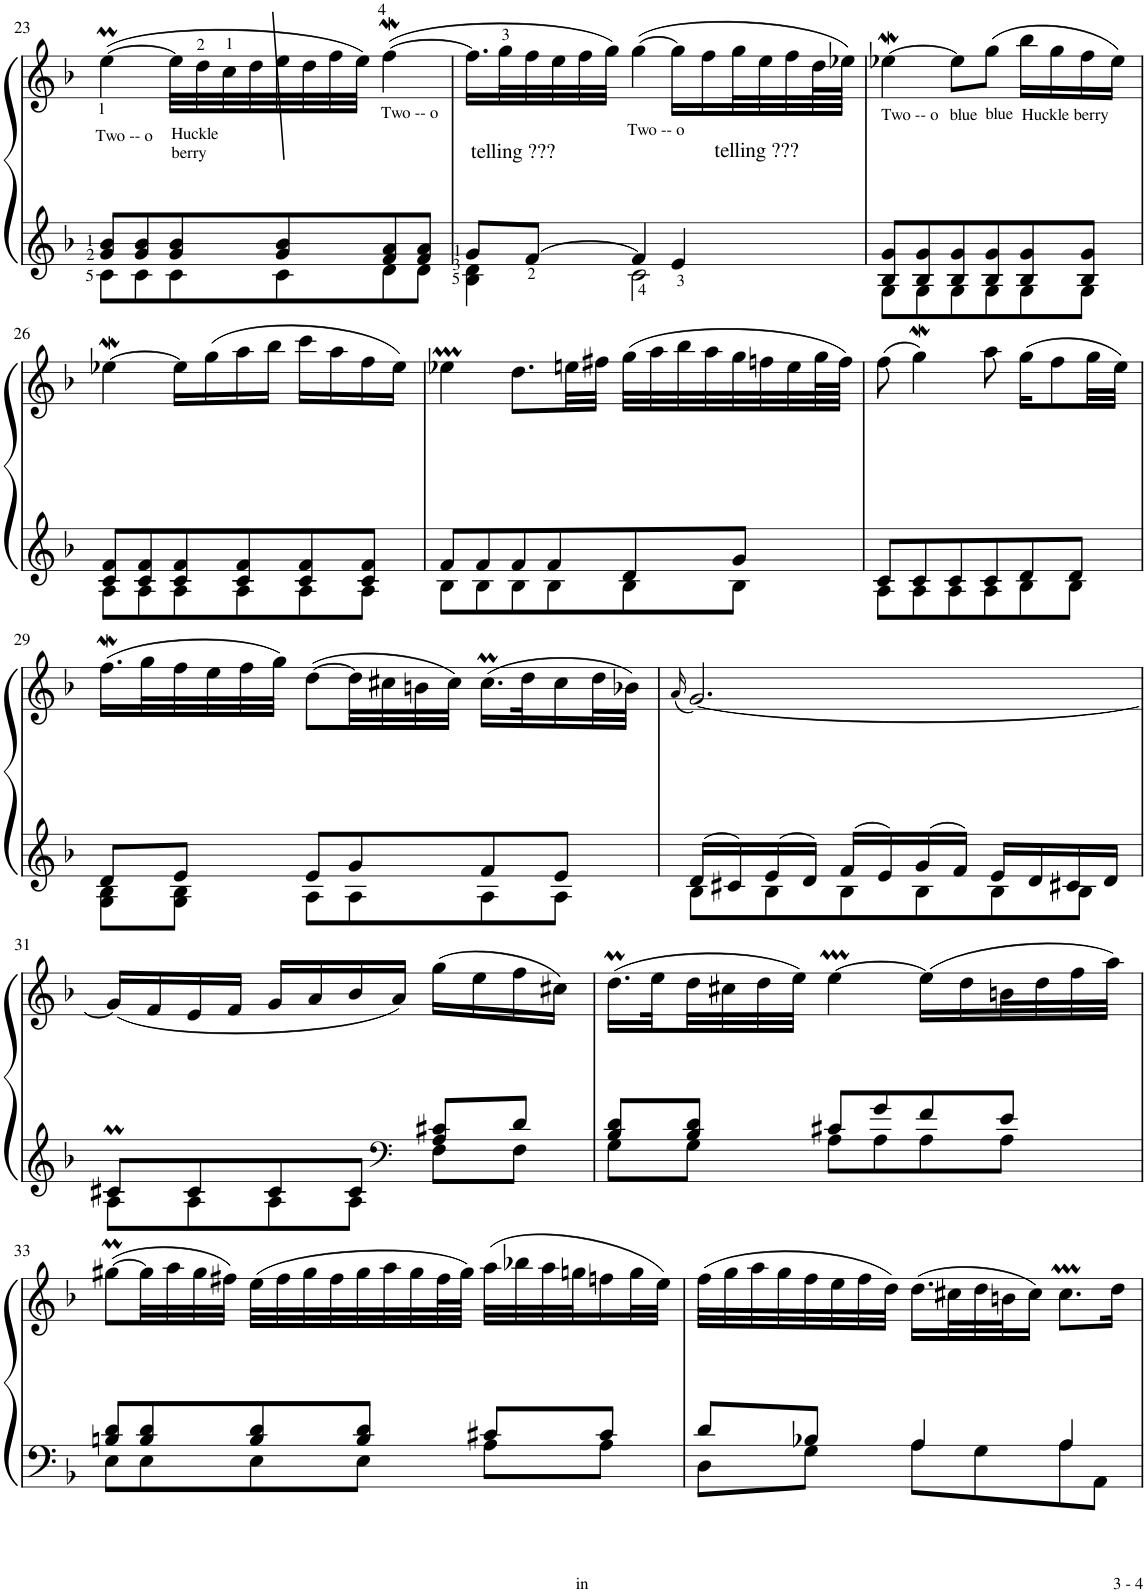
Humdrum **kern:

**kern	**kern
*part1	*part1
*staff2	*staff1
*I"Piano	*
*I'Pno	*
!!LO:PB:g=z
*clefG2	*clefG2
*k[b-]	*k[b-]
*M3/4	*M3/4
=23	=23
*^	*
!	!	!LO:TX:b:t=Two -- o
8g/ 8b-/L	8c\L	([4eem<\
8g/ 8b-/	8c\	.
!	!	!LO:TX:b:t=Huckle
!	!	!LO:TX:b:t=berry
8g/ 8b-/	8c\	32ee\LLL]
.	.	32dd<\
.	.	32cc<\
.	.	32dd\
8g/ 8b-/	8c\	32ee\
.	.	32dd\
.	.	32ff\
.	.	32ee\JJJ)
!	!	!LO:TX:b:t=Two -- o
8f/ 8a/	8d\	([4ffw<\
8f/ 8a/J	8d\J	.
=24	=24	=24
!	!	!LO:TX:b:t=telling ???
8g/L	4B-\ 4d\	16.ff\LL]
.	.	32gg\L
[8f/J	.	32ff\
.	.	32ee\
.	.	32ff\
.	.	32gg\JJJ)
!	!	!LO:TX:b:t=Two -- o
4f/]	2c\	([4gg\
!	!	!LO:TX:b:t=telling ???
4e/	.	16gg\LL]
.	.	16ff\
.	.	32gg\L
.	.	32ee\
.	.	32ff\
.	.	64dd\L
.	.	64ee-X\JJJJ)
=25	=25	=25
!	!	!LO:TX:b:t=Two -- o
8B-/ 8g/L	8G\L	[4ee-Xw\
8B-/ 8g/	8G\	.
!	!	!LO:TX:b:t=blue
8B-/ 8g/	8G\	8ee-\L]
!	!	!LO:TX:b:t=blue
8B-/ 8g/	8G\	(8gg\J
!	!	!LO:TX:b:t=Huckle berry
8B-/ 8g/	8G\	16bb-\LL
.	.	16gg\
8B-/ 8g/J	8G\J	16ff\
.	.	16ee-\JJ)
!!LO:LB:g=z
=26	=26	=26
8c/ 8f/L	8A\L	[4ee-Xw\
8c/ 8f/	8A\	.
8c/ 8f/	8A\	16ee-\LL]
.	.	(16gg\
8c/ 8f/	8A\	16aa\
.	.	16bb-\JJ
8c/ 8f/	8A\	16ccc\LL
.	.	16aa\
8c/ 8f/J	8A\J	16ff\
.	.	16ee-\JJ)
=27	=27	=27
8f/L	8B-\L	4ee-XM\
8f/	8B-\	.
8f/	8B-\	8.dd\L
8f/	8B-\	.
.	.	32een\LL
.	.	32ff#X\JJJ
8d/	8B-\	(32gg\LLL
.	.	32aa\
.	.	32bb-\
.	.	32aa\
8g/J	8B-\J	32gg\
.	.	32ffn\
.	.	32ee\
.	.	64gg\L
.	.	64ff\JJJJ)
=28	=28	=28
8c/L	8A\L	(8ff\
8c/	8A\	4ggW\)
8c/	8A\	.
8c/	8A\	8aa\
8d/	8B-\	(16gg\KL
.	.	8ff\
8d/J	8B-\J	.
.	.	32gg\LL
.	.	32ee\JJJ)
!!LO:LB:g=z
=29	=29	=29
8d/L	8G\ 8B-\L	(16.ffw\LL
.	.	32gg\L
8e/J	8G\ 8B-\J	32ff\
.	.	32ee\
.	.	32ff\
.	.	32gg\JJJ)
8e/L	8A\L	([8dd\L
8g/	8A\	32dd\LL]
.	.	32cc#X\
.	.	32bn\
.	.	32cc#\JJJ)
8f/	8A\	(16.cc#m\LL
.	.	32dd\K
8e/J	8A\J	16cc#\
.	.	32dd\L
.	.	32b-X\JJJ)
=30	=30	=30
.	.	(16qa/
16d/LL	8B-\L	[2.g/)
16c#X/	.	.
16e/	8B-\	.
16d/JJ	.	.
16f/LL	8B-\	.
16e/	.	.
16g/	8B-\	.
16f/JJ	.	.
16e/LL	8B-\	.
16d/	.	.
16c#X/	8B-\J	.
16d/JJ	.	.
!!LO:LB:g=z
=31	=31	=31
8c#Xm/L	8A\L	(16g/LL]
.	.	16f/
8c#/	8A\	16e/
.	.	16f/JJ
8c#/	8A\	16g/LL
.	.	16a/
8c#/J	8A\J	16b-/
*clefF4	*	*
.	.	16a/JJ)
8A/ 8c#X/L	8F\L	(16gg\LL
.	.	16ee\
8d/J	8F\J	16ff\
.	.	16cc#X\JJ)
=32	=32	=32
8B-/ 8d/L	8G\L	(16.ddM\LL
.	.	32ee\L
8B-/ 8d/J	8G\J	32dd\
.	.	32cc#X\
.	.	32dd\
.	.	32ee\JJJ)
8c#X/L	8A\L	[4eem\
8g/	8A\	.
8f/	8A\	(16ee\LL]
.	.	16dd\
8e/J	8A\J	32bn\L
.	.	32dd\
.	.	32ff\
.	.	32aa\JJJ)
!!LO:LB:g=z
=33	=33	=33
8Bn/ 8d/L	8E\L	([8gg#Xm\L
8B/ 8d/	8E\	32gg#\LL]
.	.	32aa\
.	.	32gg#\
.	.	32ff#X\JJJ)
8B/ 8d/	8E\	(32ee\LLL
.	.	32ff#\
.	.	32gg#\
.	.	32ff#\
8B/ 8d/J	8E\J	32gg#\
.	.	32aa\
.	.	32gg#\
.	.	64ff#\L
.	.	64gg#\JJJJ)
8c#X/L	8A\L	(32aa\LLL
.	.	32bb-X\
.	.	32aa\
.	.	32ggn\J
8c#/J	8A\J	16ffn\
.	.	32gg\L
.	.	32ee\JJJ)
=34	=34	=34
8d/L	8D\L	(32ff\LLL
.	.	32gg\
.	.	32aa\
.	.	32gg\
8B-X/J	8G\J	32ff\
.	.	32ee\
.	.	32ff\
.	.	32dd\JJJ)
4A/	8A\L	(16.dd\LL
.	.	32cc#X\L
.	8G\	32dd\
.	.	32bn\J
.	.	16cc#\JJ)
4A/	8A\	8.cc#m\L
.	8AA\J	.
.	.	16dd\Jk
*v	*v	*
=	=
*-	*-
